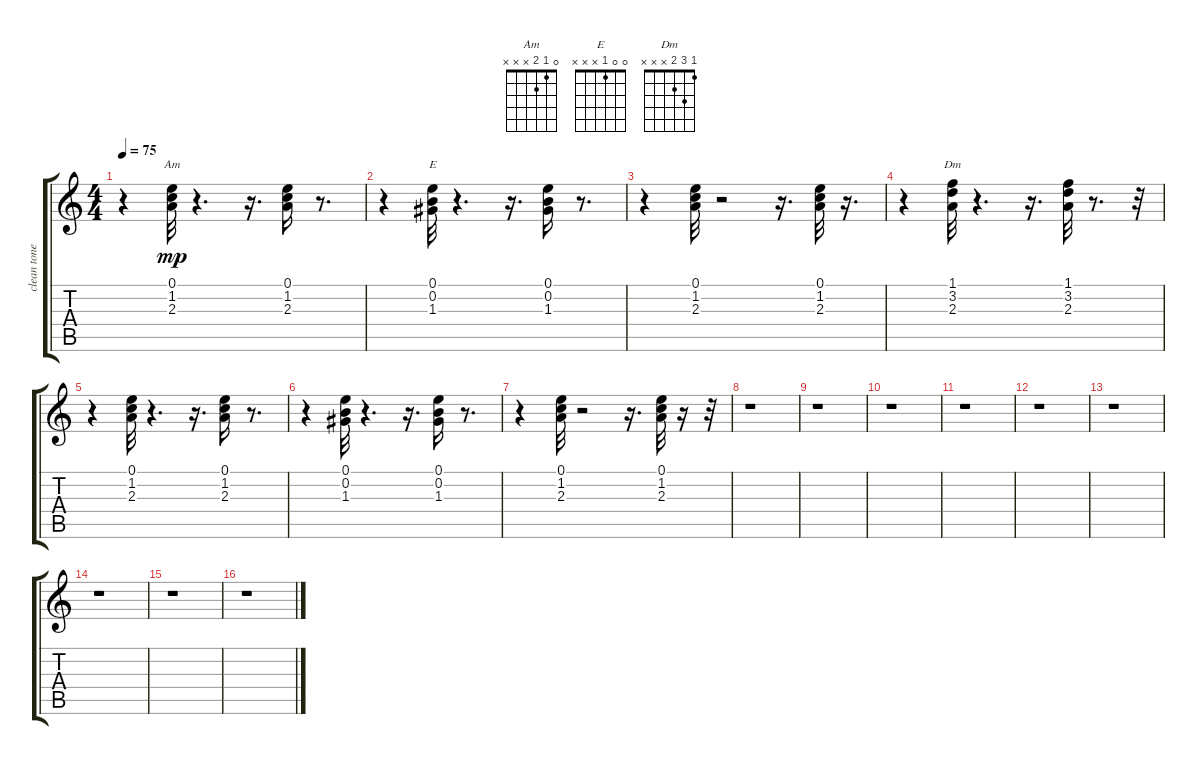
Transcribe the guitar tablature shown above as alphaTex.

\track ("clean tone guitar" "clean tone") {instrument electricguitarclean}
\staff {score tabs}
\tuning (E4 B3 G3 D3 A2 E2) {hide}
\chord ("Am" 0 1 2 x x x)
\chord ("E" 0 0 1 x x x)
\chord ("Dm" 1 3 2 x x x)
\ts (4 4)
\tempo 75
\clef g2
\ks c
r.4{dy mp} (0.1 1.2 2.3).32{ch "Am"} r.4{d} r.16{d} (0.1 1.2 2.3).16 r.8{d} |
r.4 (0.1 0.2 1.3).32{ch "E"} r.4{d} r.16{d} (0.1 0.2 1.3).16 r.8{d} |
r.4 (0.1 1.2 2.3).32 r.2 r.16{d} (0.1 1.2 2.3).32 r.16{d} |
r.4 (1.1 3.2 2.3).32{ch "Dm"} r.4{d} r.16{d} (1.1 3.2 2.3).32 r.8{d} r.32 |
r.4 (0.1 1.2 2.3).32 r.4{d} r.16{d} (0.1 1.2 2.3).16 r.8{d} |
r.4 (0.1 0.2 1.3).32 r.4{d} r.16{d} (0.1 0.2 1.3).16 r.8{d} |
r.4 (0.1 1.2 2.3).32 r.2 r.16{d} (0.1 1.2 2.3).32 r.16 r.32 |
r.1 |
r.1 |
r.1 |
r.1 |
r.1 |
r.1 |
r.1 |
r.1 |
r.1
